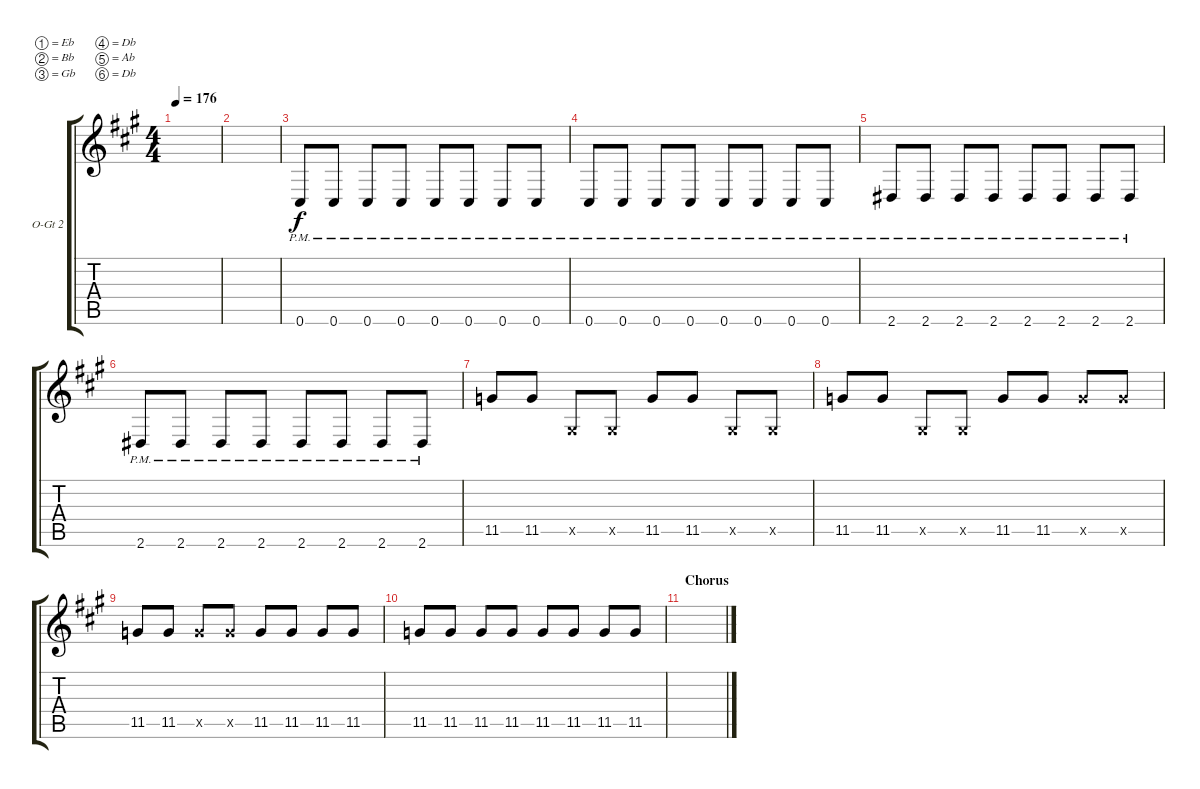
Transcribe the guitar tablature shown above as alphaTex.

\defaultSystemsLayout 4
\bracketExtendMode groupsimilarinstruments
\firstSystemTrackNameOrientation horizontal
\otherSystemsTrackNameOrientation horizontal
\track ("Overdriven Guitar 2" "O-Gt 2") {instrument overdrivenguitar}
\staff {score tabs}
\tuning (Eb4 Bb3 Gb3 Db3 Ab2 Db2)
\ts (4 4)
\tempo 176
\clef g2
\ks a
|
|
0.6{pm}.8 0.6{pm}.8 0.6{pm}.8 0.6{pm}.8 0.6{pm}.8 0.6{pm}.8 0.6{pm}.8 0.6{pm}.8 |
0.6{pm}.8 0.6{pm}.8 0.6{pm}.8 0.6{pm}.8 0.6{pm}.8 0.6{pm}.8 0.6{pm}.8 0.6{pm}.8 |
2.6{pm}.8 2.6{pm}.8 2.6{pm}.8 2.6{pm}.8 2.6{pm}.8 2.6{pm}.8 2.6{pm}.8 2.6{pm}.8 |
2.6{pm}.8 2.6{pm}.8 2.6{pm}.8 2.6{pm}.8 2.6{pm}.8 2.6{pm}.8 2.6{pm}.8 2.6{pm}.8 |
11.5.8 11.5.8 0.5{x}.8 0.5{x}.8 11.5.8 11.5.8 0.5{x}.8 0.5{x}.8 |
11.5.8 11.5.8 0.5{x}.8 0.5{x}.8 11.5.8 11.5.8 11.5{x}.8 11.5{x}.8 |
11.5.8 11.5.8 11.5{x}.8 11.5{x}.8 11.5.8 11.5.8 11.5.8 11.5.8 |
11.5.8 11.5.8 11.5.8 11.5.8 11.5.8 11.5.8 11.5.8 11.5.8 |
\section ("" "Chorus")
